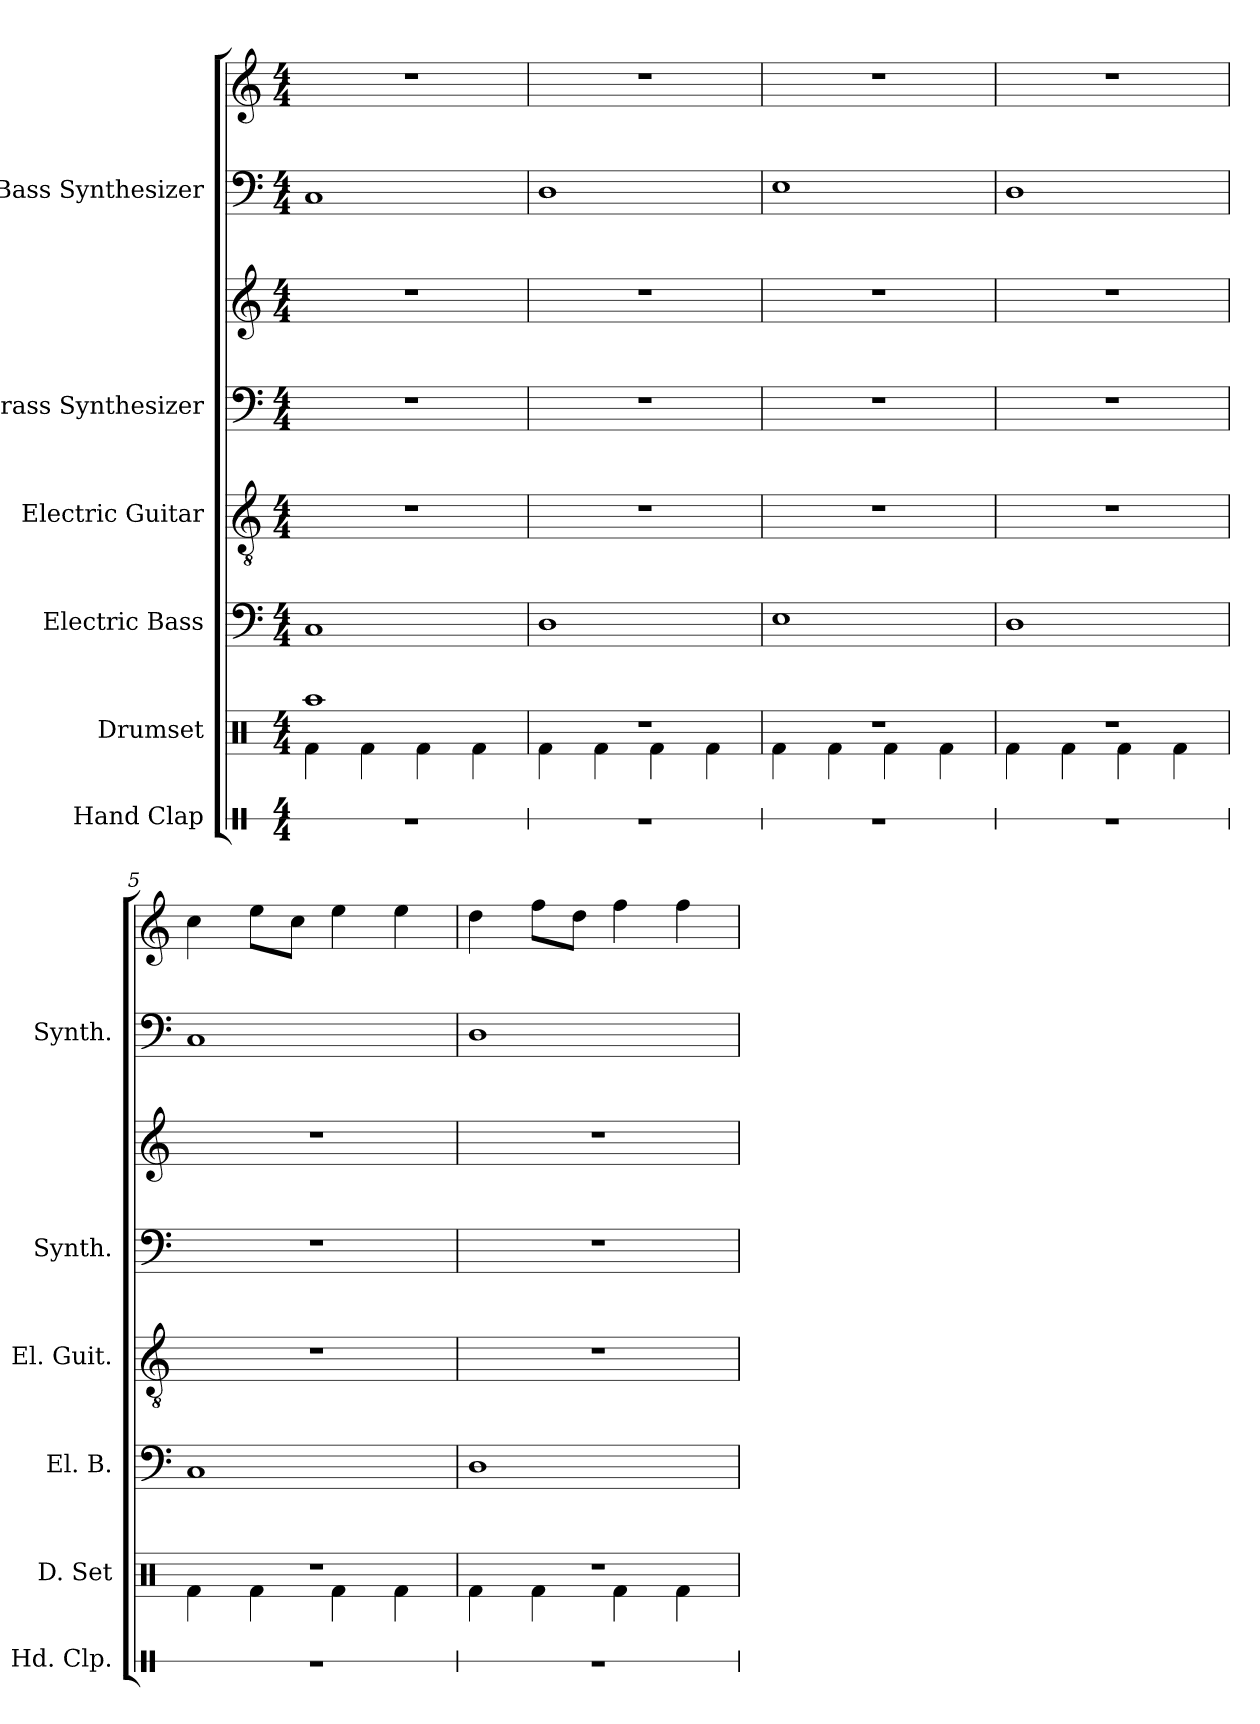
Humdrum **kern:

**kern	**kern	**kern	**kern	**kern	**kern	**kern	**kern
*part6	*part5	*part4	*part3	*part2	*part2	*part1	*part1
*staff8	*staff7	*staff6	*staff5	*staff4	*staff3	*staff2	*staff1
*I"Hand Clap	*I"Drumset	*I"Electric Bass	*I"Electric Guitar	*I"Brass Synthesizer	*	*I"Bass Synthesizer	*
*I'Hd. Clp.	*I'D. Set	*I'El. B.	*I'El. Guit.	*I'Synth.	*	*I'Synth.	*
*stria1	*	*	*	*	*	*	*
*clefX	*clefX	*clefF4	*clefGv2	*clefF4	*clefG2	*clefF4	*clefG2
*	*	*ITrd7c12	*	*	*	*	*
*k[]	*k[]	*k[]	*k[]	*k[]	*k[]	*k[]	*k[]
*M4/4	*M4/4	*M4/4	*M4/4	*M4/4	*M4/4	*M4/4	*M4/4
=1	=1	=1	=1	=1	=1	=1	=1
*	*^	*	*	*	*	*	*
1r	1Raa	4Rf\	1CC	1r	1r	1r	1C	1r
.	.	4Rf\	.	.	.	.	.	.
.	.	4Rf\	.	.	.	.	.	.
.	.	4Rf\	.	.	.	.	.	.
=2	=2	=2	=2	=2	=2	=2	=2	=2
1r	1r	4Rf\	1DD	1r	1r	1r	1D	1r
.	.	4Rf\	.	.	.	.	.	.
.	.	4Rf\	.	.	.	.	.	.
.	.	4Rf\	.	.	.	.	.	.
=3	=3	=3	=3	=3	=3	=3	=3	=3
1r	1r	4Rf\	1EE	1r	1r	1r	1E	1r
.	.	4Rf\	.	.	.	.	.	.
.	.	4Rf\	.	.	.	.	.	.
.	.	4Rf\	.	.	.	.	.	.
=4	=4	=4	=4	=4	=4	=4	=4	=4
1r	1r	4Rf\	1DD	1r	1r	1r	1D	1r
.	.	4Rf\	.	.	.	.	.	.
.	.	4Rf\	.	.	.	.	.	.
.	.	4Rf\	.	.	.	.	.	.
=5	=5	=5	=5	=5	=5	=5	=5	=5
1r	1r	4Rf\	1CC	1r	1r	1r	1C	4cc\
.	.	4Rf\	.	.	.	.	.	8ee\L
.	.	.	.	.	.	.	.	8cc\J
.	.	4Rf\	.	.	.	.	.	4ee\
.	.	4Rf\	.	.	.	.	.	4ee\
=6	=6	=6	=6	=6	=6	=6	=6	=6
1r	1r	4Rf\	1DD	1r	1r	1r	1D	4dd\
.	.	4Rf\	.	.	.	.	.	8ff\L
.	.	.	.	.	.	.	.	8dd\J
.	.	4Rf\	.	.	.	.	.	4ff\
.	.	4Rf\	.	.	.	.	.	4ff\
*	*v	*v	*	*	*	*	*	*
=	=	=	=	=	=	=	=
*-	*-	*-	*-	*-	*-	*-	*-
